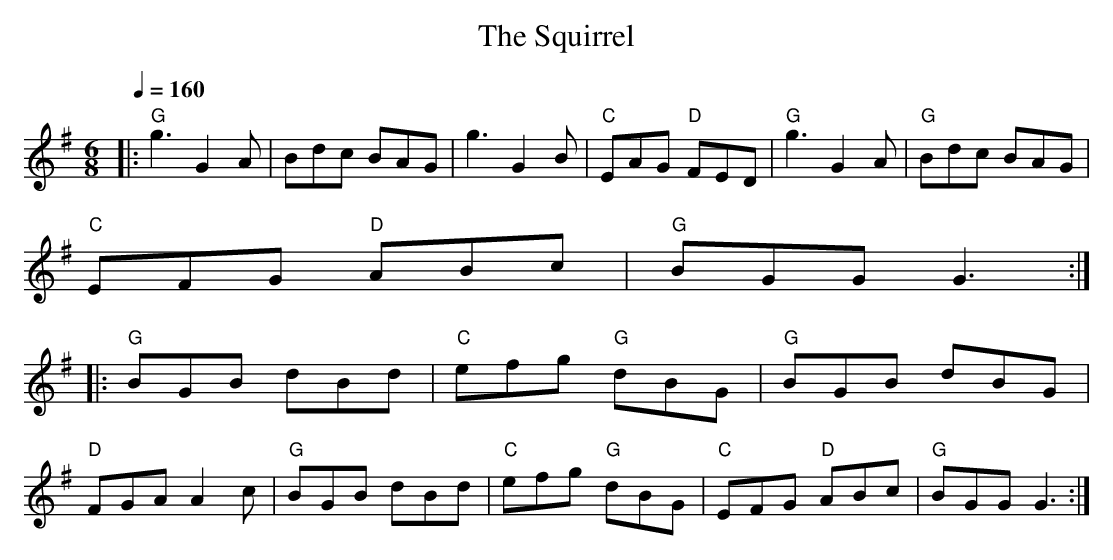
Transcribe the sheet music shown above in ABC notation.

X:1
T:The Squirrel
M:6/8 % time signature
L:1/8 % default length
Q:1/4=160
K:G
|: "G" g3 G2 A | Bdc BAG |  g3 G2 B | "C"  EAG "D" FED | "G" g3 G2 A |  "G" Bdc BAG |
"C" EFG "D" ABc |  "G" BGG G3  :|
|:   "G" BGB dBd  | "C" efg "G" dBG  |  "G" BGB dBG  |
"D" FGA A2 c |  "G" BGB dBd | "C" efg "G" dBG  | "C" EFG "D" ABc | "G" BGG G3  :|
